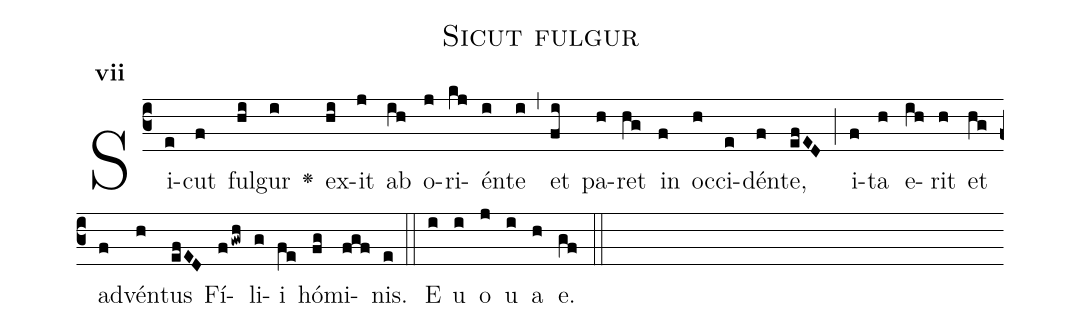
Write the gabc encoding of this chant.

name:Sicut fulgur;
office-part:Antiphona;
mode:7;
%%
initial-style: 1;
name: Sicut fulgur
book: Antiphonae & Responsoria/Tomus I, p. 11;
occasion: Hebdomada I Adventus Dominica;
office-part: Laudes Ant Ec;
user-notes: ;
commentary: ;
annotation: 7a;
centering-scheme: english;
fontsize: 12;
font: OFLSortsMillGoudy;
height: 11;
width: 4.5;
%%
(c3)Si(e)cut(f) ful(hi)gur(i) <v>\greheightstar</v>() ex(hi)it(j) ab(ih) o(j)ri(kj)én(i)te(i) (,) et(fi) pa(h)ret(hg) in(f) oc(h)ci(e)dén(f)te,(efED) (;) i(f)ta(h) e(ih)rit(h) et(hg) ad(f)vén(h)tus(efED) Fí(fgwh)li(g)i(fe) hó(fg)mi(fgf)nis.(e) (::)
E(i) u(i) o(j) u(i) a(h) e.(gf) (::)
